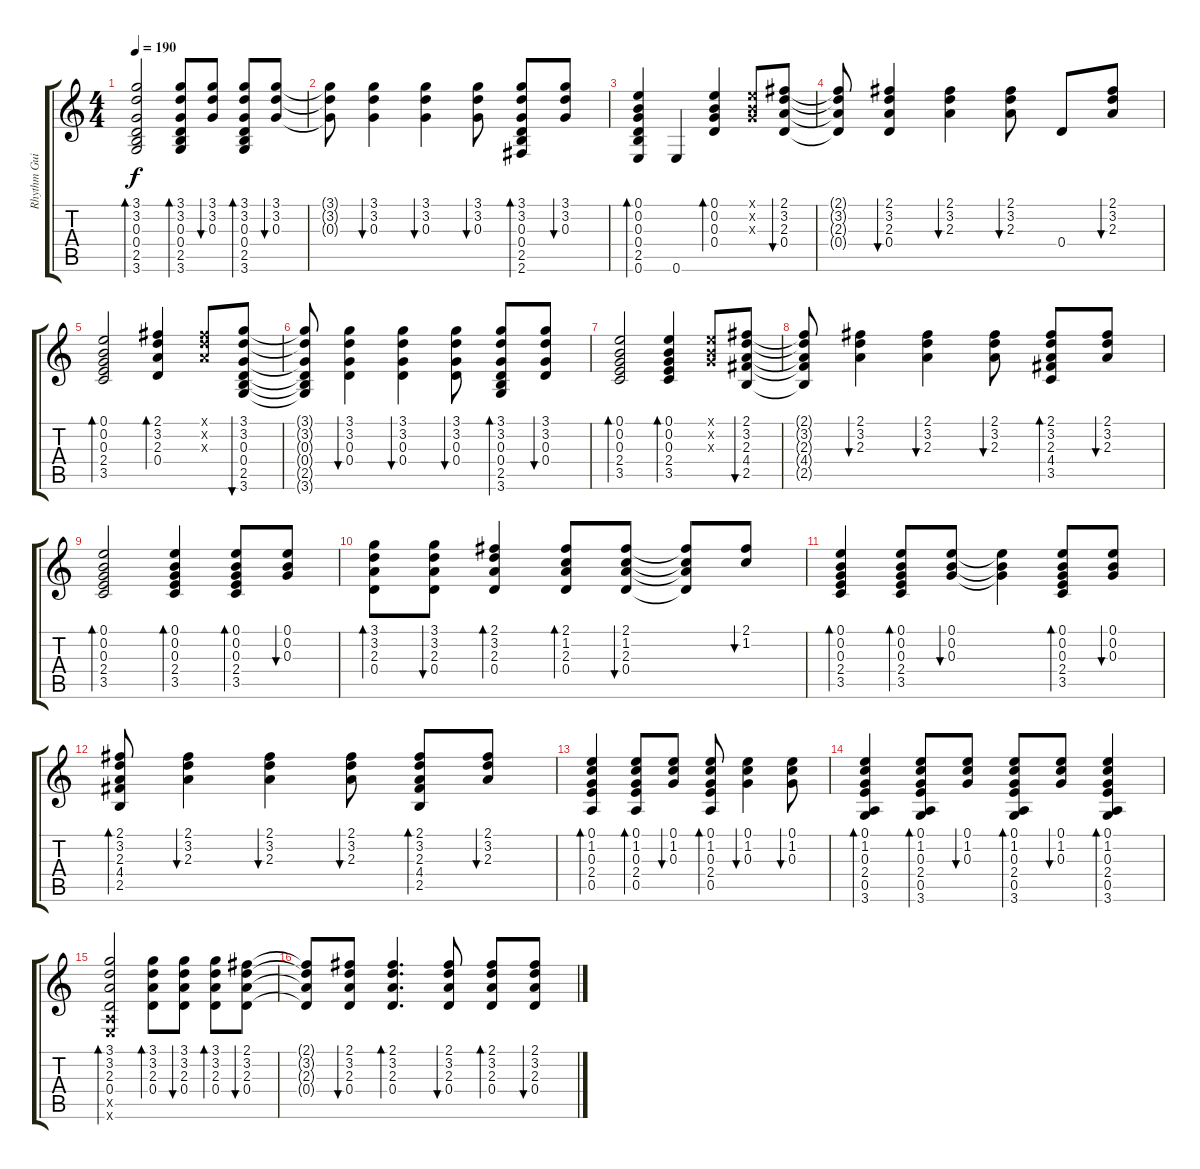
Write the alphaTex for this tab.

\track ("Rhythm Guitar" "Rhythm Gui") {instrument acousticguitarnylon}
\staff {score tabs}
\tuning (E4 B3 G3 D3 A2 E2) {hide}
\ts (4 4)
\tempo 190
\clef g2
\ks c
(3.1 3.2 0.3 0.4 2.5 3.6).2{bd 60 dy f} (3.1 3.2 0.3 0.4 2.5 3.6).8{bd 60} (3.1 3.2 0.3).8{bu 60} (3.1 3.2 0.3 0.4 2.5 3.6).8{bd 60} (3.1 3.2 0.3).8{bu 60} |
(3.1{t} 3.2{t} 0.3{t}).8 (3.1 3.2 0.3).4{bu 60} (3.1 3.2 0.3).4{bu 60} (3.1 3.2 0.3).8{bu 60} (3.1 3.2 0.3 0.4 2.5 2.6).8{bd 60} (3.1 3.2 0.3).8{bu 60} |
(0.1 0.2 0.3 0.4 2.5 0.6).4{bd 60} 0.6.4 (0.1 0.2 0.3 0.4).4{bd 60} (0.1{x} 0.2{x} 0.3{x}).8 (2.1 3.2 2.3 0.4).8{bu 60} |
(2.1{t} 3.2{t} 2.3{t} 0.4{t}).8 (2.1 3.2 2.3 0.4).4{bu 60} (2.1 3.2 2.3).4{bu 60} (2.1 3.2 2.3).8{bu 60} 0.4.8 (2.1 3.2 2.3).8{bu 60} |
(0.1 0.2 0.3 2.4 3.5).2{bd 60} (2.1 3.2 2.3 0.4).4{bd 60} (2.1{x} 3.2{x} 2.3{x}).8 (3.1 3.2 0.3 0.4 2.5 3.6).8{bu 60} |
(3.1{t} 3.2{t} 0.3{t} 0.4{t} 2.5{t} 3.6{t}).8 (3.1 3.2 0.3 0.4).4{bu 60} (3.1 3.2 0.3 0.4).4{bu 60} (3.1 3.2 0.3 0.4).8{bu 60} (3.1 3.2 0.3 0.4 2.5 3.6).8{bd 60} (3.1 3.2 0.3 0.4).8{bu 60} |
(0.1 0.2 0.3 2.4 3.5).2{bd 60} (0.1 0.2 0.3 2.4 3.5).4{bd 60} (0.1{x} 0.2{x} 0.3{x}).8 (2.1 3.2 2.3 4.4 2.5).8{bu 60} |
(2.1{t} 3.2{t} 2.3{t} 4.4{t} 2.5{t}).8 (2.1 3.2 2.3).4{bu 60} (2.1 3.2 2.3).4{bu 60} (2.1 3.2 2.3).8{bu 60} (2.1 3.2 2.3 4.4 3.5).8{bd 60} (2.1 3.2 2.3).8{bu 60} |
(0.1 0.2 0.3 2.4 3.5).2{bd 60} (0.1 0.2 0.3 2.4 3.5).4{bd 60} (0.1 0.2 0.3 2.4 3.5).8{bd 60} (0.1 0.2 0.3).8{bu 60} |
(3.1 3.2 2.3 0.4).8{bd 60} (3.1 3.2 2.3 0.4).8{bu 60} (2.1 3.2 2.3 0.4).4{bd 60} (2.1 1.2 2.3 0.4).8{bd 60} (2.1 1.2 2.3 0.4).8{bu 60} (2.1{t} 1.2{t} 2.3{t} 0.4{t}).8 (2.1 1.2).8{bu 60} |
(0.1 0.2 0.3 2.4 3.5).4{bd 60} (0.1 0.2 0.3 2.4 3.5).8{bd 60} (0.1 0.2 0.3).8{bu 60} (0.1{t} 0.2{t} 0.3{t}).4 (0.1 0.2 0.3 2.4 3.5).8{bd 60} (0.1 0.2 0.3).8{bu 60} |
(2.1 3.2 2.3 4.4 2.5).8{bd 60} (2.1 3.2 2.3).4{bu 60} (2.1 3.2 2.3).4{bu 60} (2.1 3.2 2.3).8{bu 60} (2.1 3.2 2.3 4.4 2.5).8{bd 60} (2.1 3.2 2.3).8{bu 60} |
(0.1 1.2 0.3 2.4 0.5).4{bd 60} (0.1 1.2 0.3 2.4 0.5).8{bd 60} (0.1 1.2 0.3).8{bu 60} (0.1 1.2 0.3 2.4 0.5).8{bd 60} (0.1 1.2 0.3).4{bu 60} (0.1 1.2 0.3).8{bu 60} |
(0.1 1.2 0.3 2.4 0.5 3.6).4{bd 60} (0.1 1.2 0.3 2.4 0.5 3.6).8{bd 60} (0.1 1.2 0.3).8{bu 60} (0.1 1.2 0.3 2.4 0.5 3.6).8{bd 60} (0.1 1.2 0.3).8{bu 60} (0.1 1.2 0.3 2.4 0.5 3.6).4{bd 60} |
(3.1 3.2 2.3 0.4 0.5{x} 0.6{x}).2{bd 60} (3.1 3.2 2.3 0.4).8{bd 60} (3.1 3.2 2.3 0.4).8{bu 60} (3.1 3.2 2.3 0.4).8{bd 60} (2.1 3.2 2.3 0.4).8{bu 60} |
(2.1{t} 3.2{t} 2.3{t} 0.4{t}).8 (2.1 3.2 2.3 0.4).8{bu 60} (2.1 3.2 2.3 0.4).4{d bd 60} (2.1 3.2 2.3 0.4).8{bu 60} (2.1 3.2 2.3 0.4).8{bd 60} (2.1 3.2 2.3 0.4).8{bu 60}
